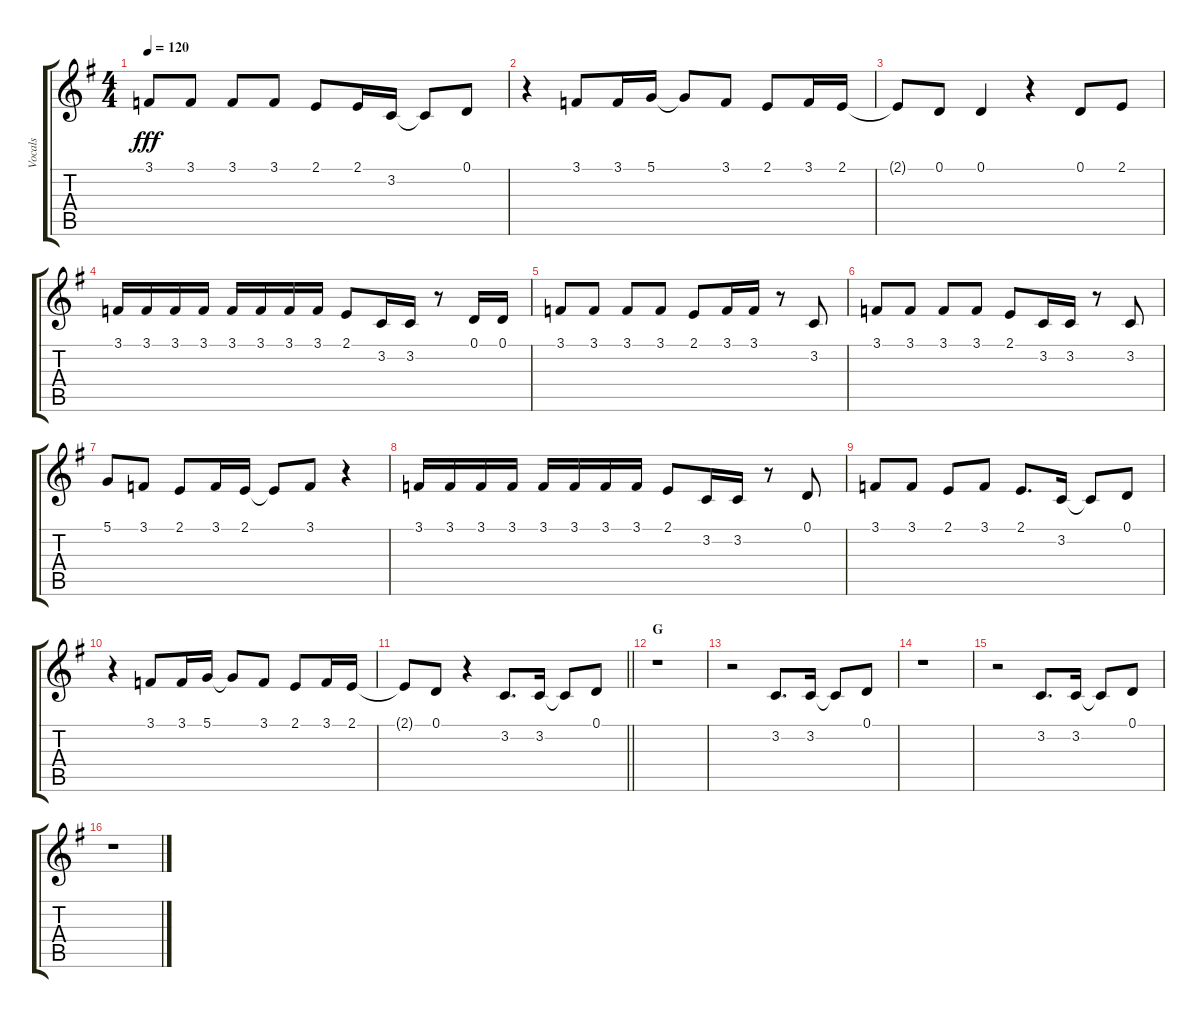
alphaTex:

\track ("Vocals" "Vocals") {instrument voiceoohs}
\staff {score tabs}
\tuning (D4 A3 F3 C3 G2 D2) {hide}
\ts (4 4)
\tempo 120
\clef g2
\ks g
3.1.8{dy fff} 3.1.8 3.1.8 3.1.8 2.1.8 2.1.16 3.2.16 3.2{t}.8 0.1.8 |
r.4 3.1.8 3.1.16 5.1.16 5.1{t}.8 3.1.8 2.1.8 3.1.16 2.1.16 |
2.1{t}.8 0.1.8 0.1.4 r.4 0.1.8 2.1.8 |
3.1.16 3.1.16 3.1.16 3.1.16 3.1.16 3.1.16 3.1.16 3.1.16 2.1.8 3.2.16 3.2.16 r.8 0.1.16 0.1.16 |
3.1.8 3.1.8 3.1.8 3.1.8 2.1.8 3.1.16 3.1.16 r.8 3.2.8 |
3.1.8 3.1.8 3.1.8 3.1.8 2.1.8 3.2.16 3.2.16 r.8 3.2.8 |
5.1.8 3.1.8 2.1.8 3.1.16 2.1.16 2.1{t}.8 3.1.8 r.4 |
3.1.16 3.1.16 3.1.16 3.1.16 3.1.16 3.1.16 3.1.16 3.1.16 2.1.8 3.2.16 3.2.16 r.8 0.1.8 |
3.1.8 3.1.8 2.1.8 3.1.8 2.1.8{d} 3.2.16 3.2{t}.8 0.1.8 |
r.4 3.1.8 3.1.16 5.1.16 5.1{t}.8 3.1.8 2.1.8 3.1.16 2.1.16 |
\barLineRight lightlight
2.1{t}.8 0.1.8 r.4 3.2.8{d} 3.2.16 3.2{t}.8 0.1.8 |
\section ("" "G")
r.1 |
r.2 3.2.8{d} 3.2.16 3.2{t}.8 0.1.8 |
r.1 |
r.2 3.2.8{d} 3.2.16 3.2{t}.8 0.1.8 |
r.1
